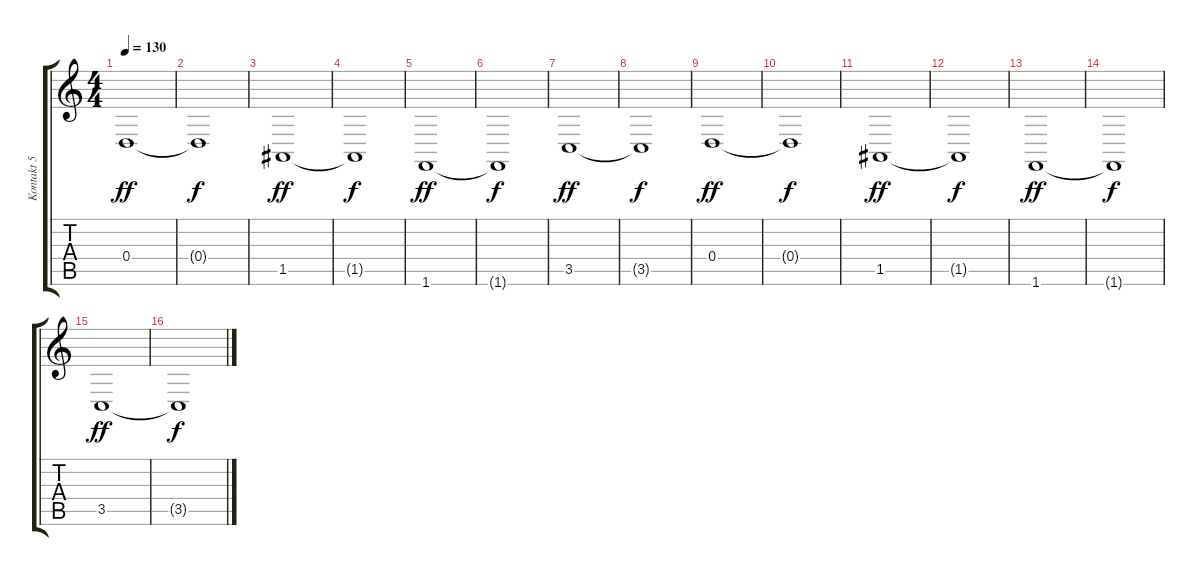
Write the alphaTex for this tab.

\track ("Kontakt 5 #6 (MIDI)" "Kontakt 5 ") {instrument stringensemble2}
\staff {score tabs}
\tuning (E4 B3 G3 D3 A2 E2) {hide}
\ts (4 4)
\tempo 130
\clef g2
\ks c
0.4.1{dy ff} |
0.4{t}.1{dy f} |
1.5.1{dy ff} |
1.5{t}.1{dy f} |
1.6.1{dy ff} |
1.6{t}.1{dy f} |
3.5.1{dy ff} |
3.5{t}.1{dy f} |
0.4.1{dy ff} |
0.4{t}.1{dy f} |
1.5.1{dy ff} |
1.5{t}.1{dy f} |
1.6.1{dy ff} |
1.6{t}.1{dy f} |
3.5.1{dy ff} |
3.5{t}.1{dy f}
